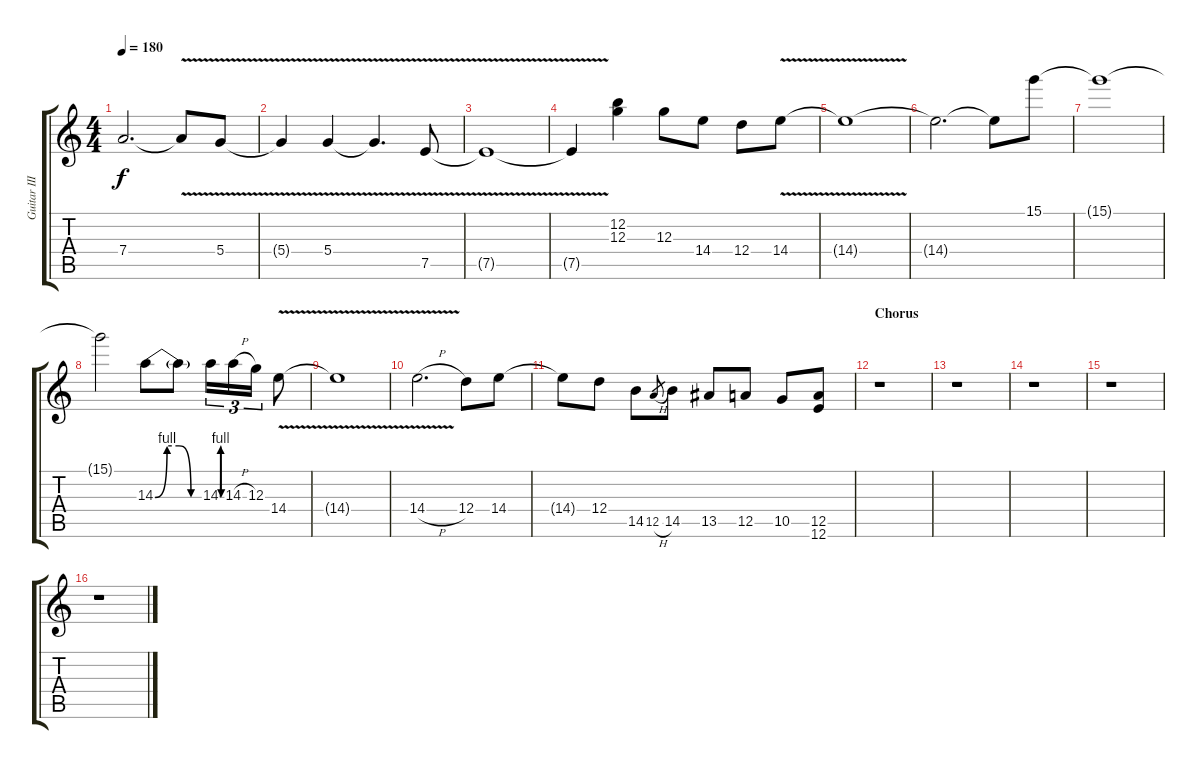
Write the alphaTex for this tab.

\track ("Guitar III - Lead Fills" "Guitar III") {instrument distortionguitar}
\staff {score tabs}
\tuning (E4 B3 G3 D3 A2 E2) {hide}
\ts (4 4)
\tempo 180
\clef g2
\ks c
7.4{t}.2{d dy f} 7.4{v t}.8 5.4{v}.8 |
5.4{v t}.4 5.4{v}.4 5.4{t}.4{d} 7.5{v}.8 |
7.5{v t}.1 |
7.5{v t}.4 (12.2 12.3).4 12.3.8 14.4.8 12.4.8 14.4{v}.8 |
14.4{t}.1 |
14.4{t}.2{d} 14.4{t}.8 15.1.8 |
15.1{t}.1 |
15.1{t}.2 14.3{be (custom 0 0 15 4 30 4 45 0 60 0)}.8 14.3{t}.8 14.3{be (custom 0 0 15 4 30 4 45 0 60 0)}.16{tu (3 2)} 14.3{h}.16{tu (3 2)} 12.3.16{tu (3 2)} 14.4{v}.8 |
14.4{v t}.1 |
14.4{v h}.2{d} 12.4.8 14.4.8 |
14.4{t}.8 12.4.8 14.5.8 12.5{h}.8{gr} 14.5.8 13.5.8 12.5.8 10.5.8 (12.5 12.6).8 |
\section ("" "Chorus")
r.1 |
r.1 |
r.1 |
r.1 |
r.1
